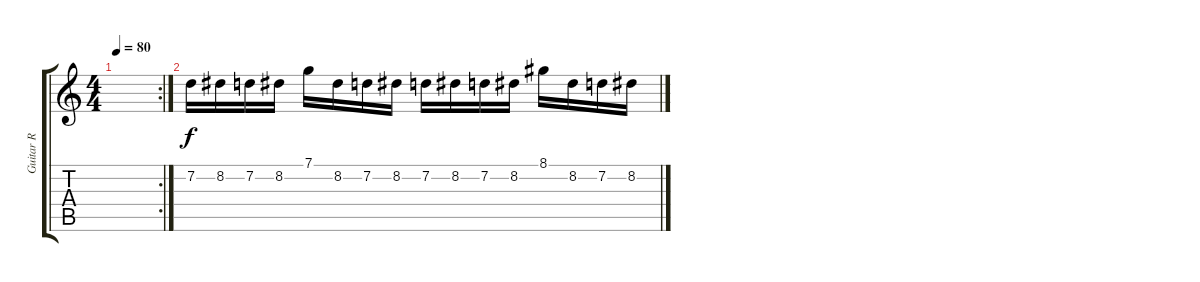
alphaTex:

\track ("Guitar R" "Guitar R") {instrument overdrivenguitar}
\staff {score tabs}
\tuning (C4 G3 Eb3 Bb2 F2 C2) {hide}
\rc 2
\ts (4 4)
\tempo 80
\clef g2
\ks c
|
7.2.16 8.2.16 7.2.16 8.2.16 7.1.16 8.2.16 7.2.16 8.2.16 7.2.16 8.2.16 7.2.16 8.2.16 8.1.16 8.2.16 7.2.16 8.2.16
